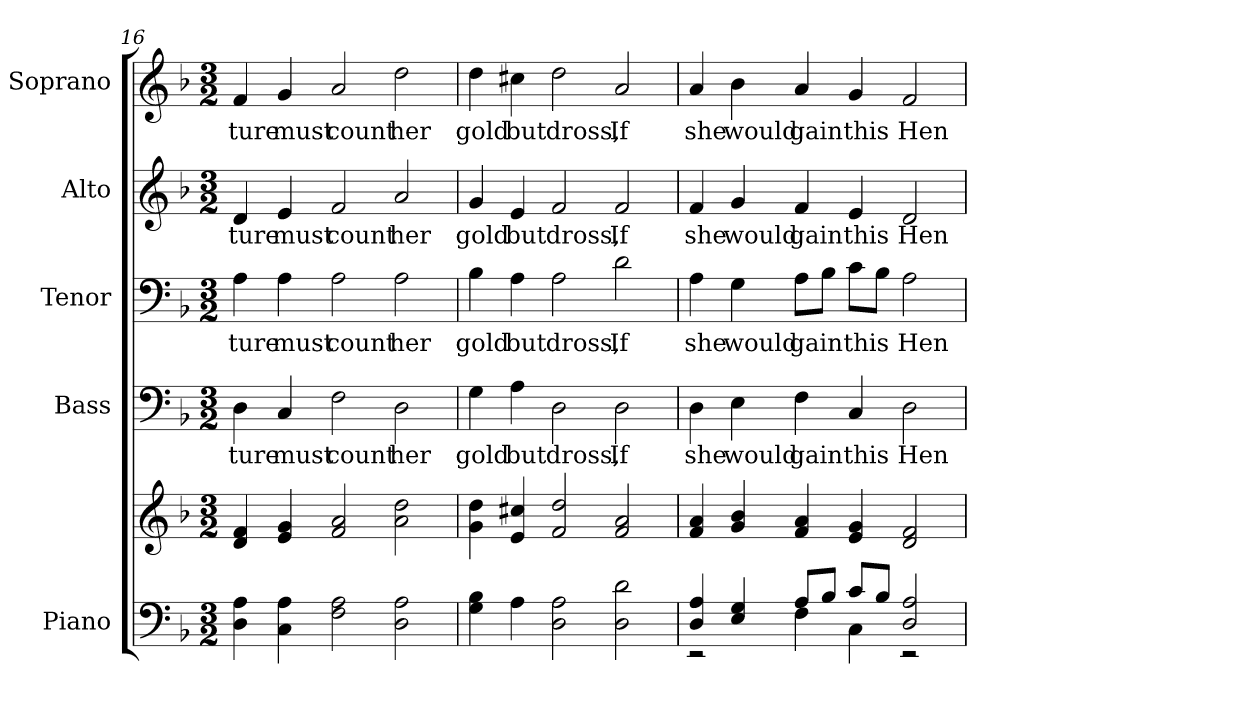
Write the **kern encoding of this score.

**kern	**kern	**kern	**text	**kern	**text	**kern	**text	**kern	**text
*part5	*part5	*part4	*part4	*part3	*part3	*part2	*part2	*part1	*part1
*staff6	*staff5	*staff4	*staff4	*staff3	*staff3	*staff2	*staff2	*staff1	*staff1
*I"Piano	*	*I"Bass	*	*I"Tenor	*	*I"Alto	*	*I"Soprano	*
*I'Pno.	*	*I'B.	*	*I'T.	*	*I'A.	*	*I'S.	*
!!LO:PB:g=z
*clefF4	*clefG2	*clefF4	*	*clefF4	*	*clefG2	*	*clefG2	*
*k[b-]	*k[b-]	*k[b-]	*	*k[b-]	*	*k[b-]	*	*k[b-]	*
*F:	*F:	*F:	*	*F:	*	*F:	*	*F:	*
*M3/2	*M3/2	*M3/2	*	*M3/2	*	*M3/2	*	*M3/2	*
=16	=16	=16	=16	=16	=16	=16	=16	=16	=16
!	!	!	!LO:LY:b:color=#000000	!	!	!	!	!	!
!	!	!	!	!	!LO:LY:b:color=#000000	!	!	!	!
!	!	!	!	!	!	!	!LO:LY:b:color=#000000	!	!
!	!	!	!	!	!	!	!	!	!LO:LY:b:color=#000000
4Di\ 4Ai	4di/ 4fi	4Di\	-ture	4Ai\	-ture	4di/	-ture	4fi/	-ture
!	!	!	!LO:LY:b:color=#000000	!	!	!	!	!	!
!	!	!	!	!	!LO:LY:b:color=#000000	!	!	!	!
!	!	!	!	!	!	!	!LO:LY:b:color=#000000	!	!
!	!	!	!	!	!	!	!	!	!LO:LY:b:color=#000000
4Ci\ 4Ai	4ei/ 4gi	4Ci/	must	4Ai\	must	4ei/	must	4gi/	must
!	!	!	!LO:LY:b:color=#000000	!	!	!	!	!	!
!	!	!	!	!	!LO:LY:b:color=#000000	!	!	!	!
!	!	!	!	!	!	!	!LO:LY:b:color=#000000	!	!
!	!	!	!	!	!	!	!	!	!LO:LY:b:color=#000000
2Fi\ 2Ai	2fi/ 2ai	2Fi\	count	2Ai\	count	2fi/	count	2ai/	count
!	!	!	!LO:LY:b:color=#000000	!	!	!	!	!	!
!	!	!	!	!	!LO:LY:b:color=#000000	!	!	!	!
!	!	!	!	!	!	!	!LO:LY:b:color=#000000	!	!
!	!	!	!	!	!	!	!	!	!LO:LY:b:color=#000000
2Di\ 2Ai	2ai\ 2ddi	2Di\	her	2Ai\	her	2ai/	her	2ddi\	her
=17	=17	=17	=17	=17	=17	=17	=17	=17	=17
!	!	!	!LO:LY:b:color=#000000	!	!	!	!	!	!
!	!	!	!	!	!LO:LY:b:color=#000000	!	!	!	!
!	!	!	!	!	!	!	!LO:LY:b:color=#000000	!	!
!	!	!	!	!	!	!	!	!	!LO:LY:b:color=#000000
4Gi\ 4B-i	4gi\ 4ddi	4Gi\	gold	4B-i\	gold	4gi/	gold	4ddi\	gold
!	!	!	!LO:LY:b:color=#000000	!	!	!	!	!	!
!	!	!	!	!	!LO:LY:b:color=#000000	!	!	!	!
!	!	!	!	!	!	!	!LO:LY:b:color=#000000	!	!
!	!	!	!	!	!	!	!	!	!LO:LY:b:color=#000000
4Ai\	4ei/ 4cc#Xi	4Ai\	but	4Ai\	but	4ei/	but	4cc#Xi\	but
!	!	!	!LO:LY:b:color=#000000	!	!	!	!	!	!
!	!	!	!	!	!LO:LY:b:color=#000000	!	!	!	!
!	!	!	!	!	!	!	!LO:LY:b:color=#000000	!	!
!	!	!	!	!	!	!	!	!	!LO:LY:b:color=#000000
2Di\ 2Ai	2fi/ 2ddi	2Di\	dross,	2Ai\	dross,	2fi/	dross,	2ddi\	dross,
!	!	!	!LO:LY:b:color=#000000	!	!	!	!	!	!
!	!	!	!	!	!LO:LY:b:color=#000000	!	!	!	!
!	!	!	!	!	!	!	!LO:LY:b:color=#000000	!	!
!	!	!	!	!	!	!	!	!	!LO:LY:b:color=#000000
2Di\ 2di	2fi/ 2ai	2Di\	If	2di\	If	2fi/	If	2ai/	If
!!LO:PB:g=z
=18	=18	=18	=18	=18	=18	=18	=18	=18	=18
*^	*	*	*	*	*	*	*	*	*
!	!	!	!	!LO:LY:b:color=#000000	!	!	!	!	!	!
!	!	!	!	!	!	!LO:LY:b:color=#000000	!	!	!	!
!	!	!	!	!	!	!	!	!LO:LY:b:color=#000000	!	!
!	!	!	!	!	!	!	!	!	!	!LO:LY:b:color=#000000
4Di/ 4Ai	2r	4fi/ 4ai	4Di\	she	4Ai\	she	4fi/	she	4ai/	she
!	!	!	!	!LO:LY:b:color=#000000	!	!	!	!	!	!
!	!	!	!	!	!	!LO:LY:b:color=#000000	!	!	!	!
!	!	!	!	!	!	!	!	!LO:LY:b:color=#000000	!	!
!	!	!	!	!	!	!	!	!	!	!LO:LY:b:color=#000000
4Ei/ 4Gi	.	4gi/ 4b-i	4Ei\	would	4Gi\	would	4gi/	would	4b-i\	would
!	!	!	!	!LO:LY:b:color=#000000	!	!	!	!	!	!
!	!	!	!	!	!	!LO:LY:b:color=#000000	!	!	!	!
!	!	!	!	!	!	!	!	!LO:LY:b:color=#000000	!	!
!	!	!	!	!	!	!	!	!	!	!LO:LY:b:color=#000000
8Ai/L	4Fi\	4fi/ 4ai	4Fi\	gain	8Ai\L	gain	4fi/	gain	4ai/	gain
8B-i/J	.	.	.	.	8B-i\J	.	.	.	.	.
!	!	!	!	!LO:LY:b:color=#000000	!	!	!	!	!	!
!	!	!	!	!	!	!LO:LY:b:color=#000000	!	!	!	!
!	!	!	!	!	!	!	!	!LO:LY:b:color=#000000	!	!
!	!	!	!	!	!	!	!	!	!	!LO:LY:b:color=#000000
8ci/L	4Ci\	4ei/ 4gi	4Ci/	this	8ci\L	this	4ei/	this	4gi/	this
8B-i/J	.	.	.	.	8B-i\J	.	.	.	.	.
!	!	!	!	!LO:LY:b:color=#000000	!	!	!	!	!	!
!	!	!	!	!	!	!LO:LY:b:color=#000000	!	!	!	!
!	!	!	!	!	!	!	!	!LO:LY:b:color=#000000	!	!
!	!	!	!	!	!	!	!	!	!	!LO:LY:b:color=#000000
2Di/ 2Ai	2r	2di/ 2fi	2Di\	Hen-	2Ai\	Hen-	2di/	Hen-	2fi/	Hen-
*v	*v	*	*	*	*	*	*	*	*	*
=	=	=	=	=	=	=	=	=	=
*-	*-	*-	*-	*-	*-	*-	*-	*-	*-
